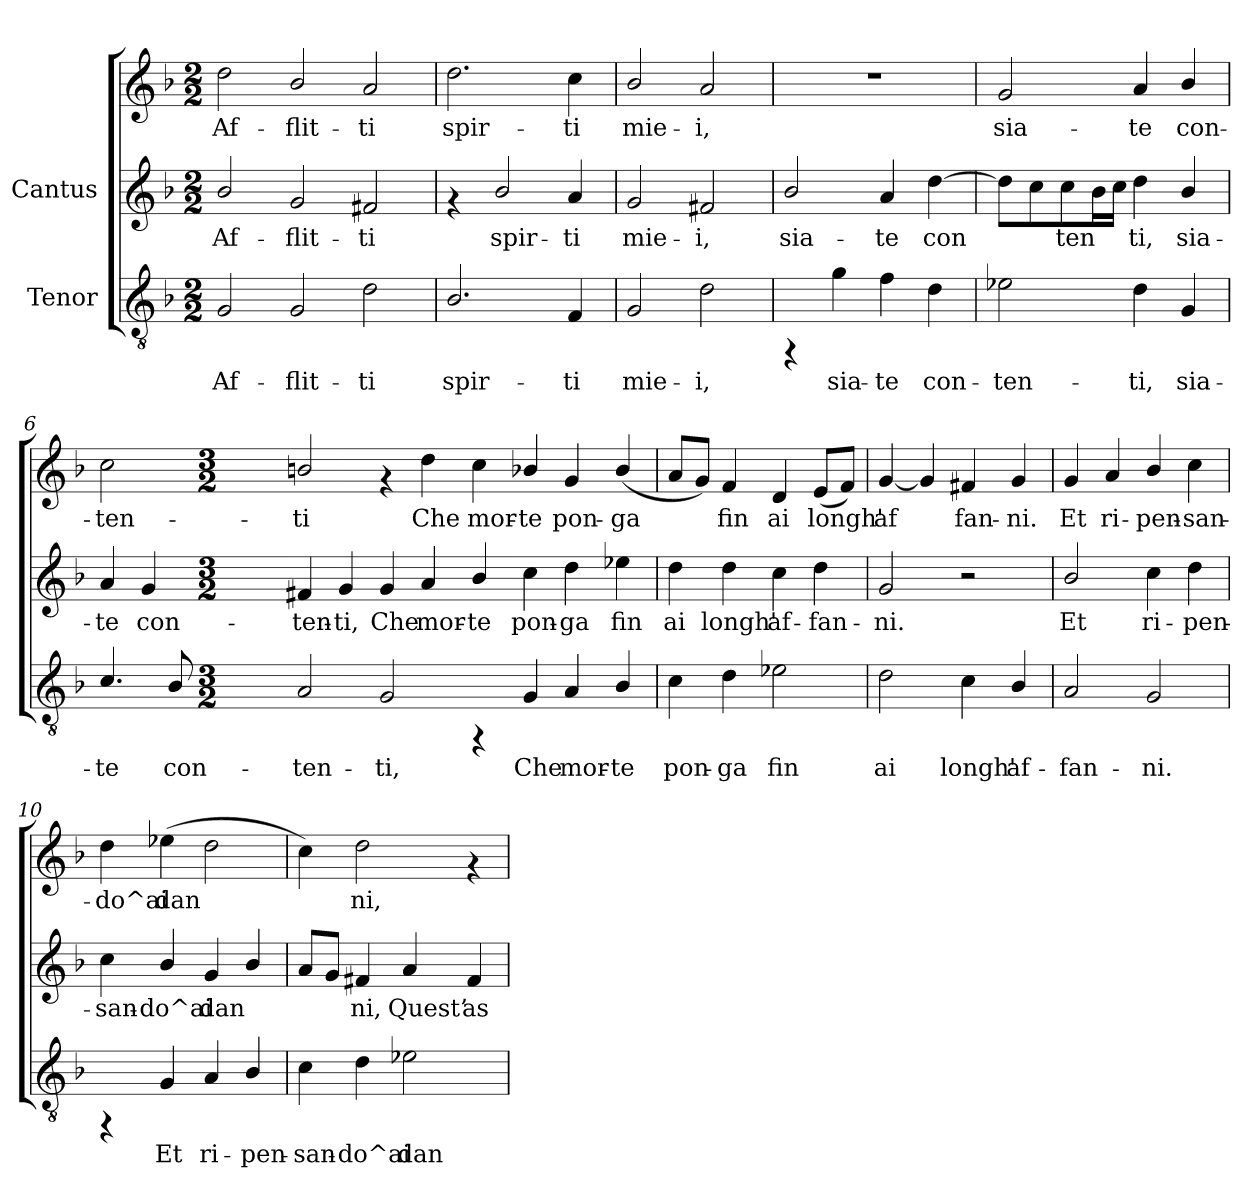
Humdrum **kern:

**kern	**text	**kern	**text	**kern	**text
*part2	*part2	*part1	*part1	*part1	*part1
*staff3	*staff3	*staff2	*staff2	*staff1	*staff1
*I"Tenor	*	*I"Cantus	*	*	*
!!LO:PB:g=z
*stria5	*	*stria5	*	*stria5	*
*clefGv2	*	*clefG2	*	*clefG2	*
*k[b-]	*	*k[b-]	*	*k[b-]	*
*F:	*	*F:	*	*F:	*
*M2/2	*	*M2/2	*	*M2/2	*
*MM144	*	*MM144	*	*MM144	*
=1	=1	=1	=1	=1	=1
!	!LO:LY:b:cj	!	!LO:LY:b:cj	!	!LO:LY:b:cj
2G/	Af-	2b-/	Af-	2dd\	Af-
!	!LO:LY:b:cj	!	!LO:LY:b:cj	!	!LO:LY:b:cj
2G/	-flit-	2g/	-flit-	2b-/	-flit-
!	!LO:LY:b:cj	!	!LO:LY:b:cj	!	!LO:LY:b:cj
2d\	-ti	2f#X/	-ti	2a/	-ti
=2	=2	=2	=2	=2	=2
!	!LO:LY:b:cj	!	!	!	!LO:LY:b:cj
2.B-/	spir-	4rf	.	2.dd\	spir-
!	!	!	!LO:LY:b:cj	!	!
.	.	2b-/	spir-	.	.
!	!LO:LY:b:cj	!	!LO:LY:b:cj	!	!LO:LY:b:cj
4F/	-ti	4a/	-ti	4cc\	-ti
=3	=3	=3	=3	=3	=3
!	!LO:LY:b:cj	!	!LO:LY:b:cj	!	!LO:LY:b:cj
2G/	mie-	2g/	mie-	2b-/	mie-
!	!LO:LY:b:cj	!	!LO:LY:b:cj	!	!LO:LY:b:cj
2d\	-i,	2f#X/	-i,	2a/	-i,
=4	=4	=4	=4	=4	=4
!	!	!	!LO:LY:b:cj	!	!
4rFF	.	2b-/	sia-	1r	.
!	!LO:LY:b:cj	!	!	!	!
4g\	sia-	.	.	.	.
!	!LO:LY:b:cj	!	!LO:LY:b:cj	!	!
4f\	-te	4a/	-te	.	.
!	!LO:LY:b:cj	!	!LO:LY:b:cj	!	!
4d\	con-	[>4dd\	con-	.	.
=5	=5	=5	=5	=5	=5
!	!LO:LY:b:cj	!	!LO:LY:b:cj	!	!LO:LY:b:cj
2e-X\	-ten-	8dd\L]	-	2g/	-sia-
!	!	!	!LO:LY:b:cj	!	!
.	.	8cc\	.	.	.
!	!	!	!LO:LY:b:cj	!	!
.	.	8cc\	ten-	.	.
!	!	!	!LO:LY:b:cj	!	!
.	.	16b-\	-	.	.
!	!	!	!LO:LY:b:cj	!	!
.	.	16cc\J	.	.	.
!	!LO:LY:b:cj	!	!LO:LY:b:cj	!	!LO:LY:b:cj
4d\	-ti,	4dd\	ti,	4a/	-te
!	!LO:LY:b:cj	!	!LO:LY:b:cj	!	!LO:LY:b:cj
4G/	sia-	4b-/	sia-	4b-/	con-
!!LO:LB:g=z
=6	=6	=6	=6	=6	=6
!	!LO:LY:b:cj	!	!LO:LY:b:cj	!	!LO:LY:b:cj
4.c/	-te	4a/	te	2cc\	-ten-
!	!	!	!LO:LY:b:cj	!	!
.	.	4g/	con-	.	.
!	!LO:LY:b:cj	!	!	!	!
8B-/	con-	.	.	.	.
*M3/2	*	*M3/2	*	*M3/2	*
!	!LO:LY:b:cj	!	!LO:LY:b:cj	!	!LO:LY:b:cj
2A/	-ten-	4f#X/	-ten-	2bn/	-ti
!	!	!	!LO:LY:b:cj	!	!
.	.	4g/	-ti,	.	.
!	!LO:LY:b:cj	!	!LO:LY:b:cj	!	!
2G/	-ti,	4g/	Che	4rf	.
!	!	!	!LO:LY:b:cj	!	!LO:LY:b:cj
.	.	4a/	mor-	4dd\	Che
!	!	!	!LO:LY:b:cj	!	!LO:LY:b:cj
4rFF	.	4b-/	-te	4cc\	mor-
!	!LO:LY:b:cj	!	!LO:LY:b:cj	!	!LO:LY:b:cj
4G/	Che	4cc\	pon-	4b-X/	-te
!	!LO:LY:b:cj	!	!LO:LY:b:cj	!	!LO:LY:b:cj
4A/	mor-	4dd\	-ga	4g/	pon-
!	!LO:LY:b:cj	!	!LO:LY:b:cj	!	!LO:LY:b:cj
4B-/	-te	4ee-X\	fin	(<4b-/	-ga
=7	=7	=7	=7	=7	=7
!	!LO:LY:b:cj	!	!LO:LY:b:cj	!	!LO:LY:b:cj
4c\	pon-	4dd\	ai	8a/L	.
!	!	!	!	!	!LO:LY:b:cj
.	.	.	.	8g/J)	.
!	!LO:LY:b:cj	!	!LO:LY:b:cj	!	!LO:LY:b:cj
4d\	-ga	4dd\	longh'	4f/	fin
!	!LO:LY:b:cj	!	!LO:LY:b:cj	!	!LO:LY:b:cj
2e-X\	fin	4cc\	af-	4d/	ai
!	!	!	!LO:LY:b:cj	!	!LO:LY:b:cj
.	.	4dd\	-fan-	(<8e/L	longh'
!	!	!	!	!	!LO:LY:b:cj
.	.	.	.	8f/J)	.
=8	=8	=8	=8	=8	=8
!	!LO:LY:b:cj	!	!LO:LY:b:cj	!	!LO:LY:b:cj
2d\	ai	2g/	ni.	[<4g/	-af-
!	!	!	!	!	!LO:LY:b:cj
.	.	.	.	4g/]	-
!	!LO:LY:b:cj	!	!	!	!LO:LY:b:cj
4c\	longh'	2r	.	4f#X/	fan-
!	!LO:LY:b:cj	!	!	!	!LO:LY:b:cj
4B-/	af-	.	.	4g/	-ni.
!!LO:LB:g=z
=9	=9	=9	=9	=9	=9
!	!LO:LY:b:cj	!	!LO:LY:b:cj	!	!LO:LY:b:cj
2A/	-fan-	2b-/	-Et	4g/	Et
!	!	!	!	!	!LO:LY:b:cj
.	.	.	.	4a/	ri-
!	!LO:LY:b:cj	!	!LO:LY:b:cj	!	!LO:LY:b:cj
2G/	-ni.	4cc\	ri-	4b-/	-pen-
!	!	!	!LO:LY:b:cj	!	!LO:LY:b:cj
.	.	4dd\	-pen-	4cc\	-san-
=10	=10	=10	=10	=10	=10
!	!	!	!LO:LY:b:cj	!	!LO:LY:b:cj
4rFF	.	4cc\	-san-	4dd\	-do^ai
!	!LO:LY:b:cj	!	!LO:LY:b:cj	!	!LO:LY:b:cj
4G/	Et	4b-/	-do^ai	(>4ee-X\	dan-
!	!LO:LY:b:cj	!	!LO:LY:b:cj	!	!LO:LY:b:cj
4A/	ri-	4g/	dan-	2dd\	--
!	!LO:LY:b:cj	!	!LO:LY:b:cj	!	!
4B-/	-pen-	4b-/	--	.	.
=11	=11	=11	=11	=11	=11
!	!LO:LY:b:cj	!	!LO:LY:b:cj	!	!LO:LY:b:cj
4c\	-san-	8a/L	.	4cc\)	-
!	!	!	!LO:LY:b:cj	!	!
.	.	8g/J	.	.	.
!	!LO:LY:b:cj	!	!LO:LY:b:cj	!	!LO:LY:b:cj
4d\	-do^ai	4f#X/	ni,	2dd\	ni,
!	!LO:LY:b:cj	!	!LO:LY:b:cj	!	!
2e-X\	dan-	4a/	Quest’	.	.
!	!	!	!LO:LY:b:cj	!	!
.	.	4f#/	as-	4rf	.
=	=	=	=	=	=
*-	*-	*-	*-	*-	*-
